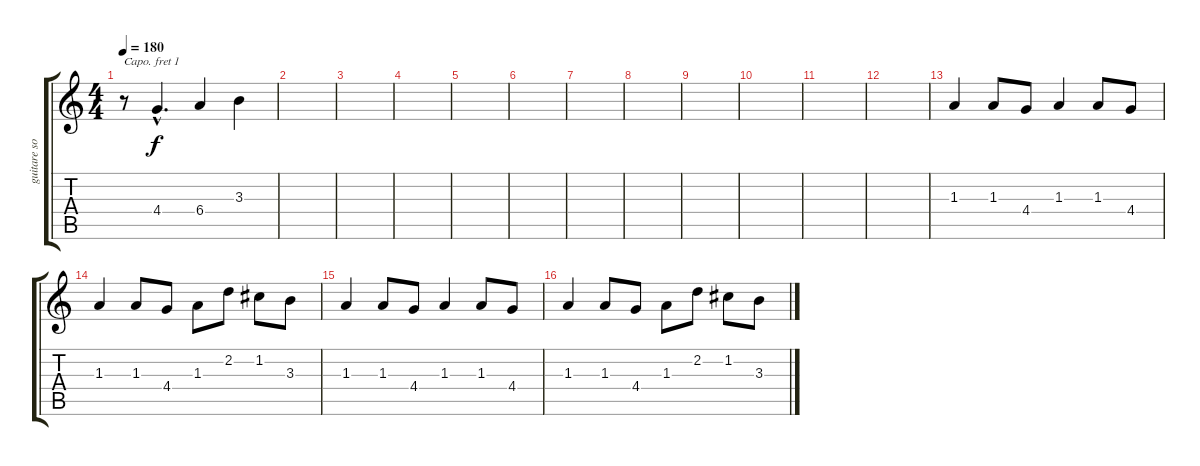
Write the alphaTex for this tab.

\track ("guitare solo " "guitare so") {instrument electricguitarmuted}
\staff {score tabs}
\capo 1
\tuning (E4 B3 G3 D3 A2 E2) {hide}
\ts (4 4)
\tempo 180
\clef g2
\ks c
r.8{dy f} 4.4{hac}.4{d} 6.4.4 3.3.4 |
|
|
|
|
|
|
|
|
|
|
|
1.3.4 1.3.8 4.4.8 1.3.4 1.3.8 4.4.8 |
1.3.4 1.3.8 4.4.8 1.3.8 2.2.8 1.2.8 3.3.8 |
1.3.4 1.3.8 4.4.8 1.3.4 1.3.8 4.4.8 |
1.3.4 1.3.8 4.4.8 1.3.8 2.2.8 1.2.8 3.3.8
